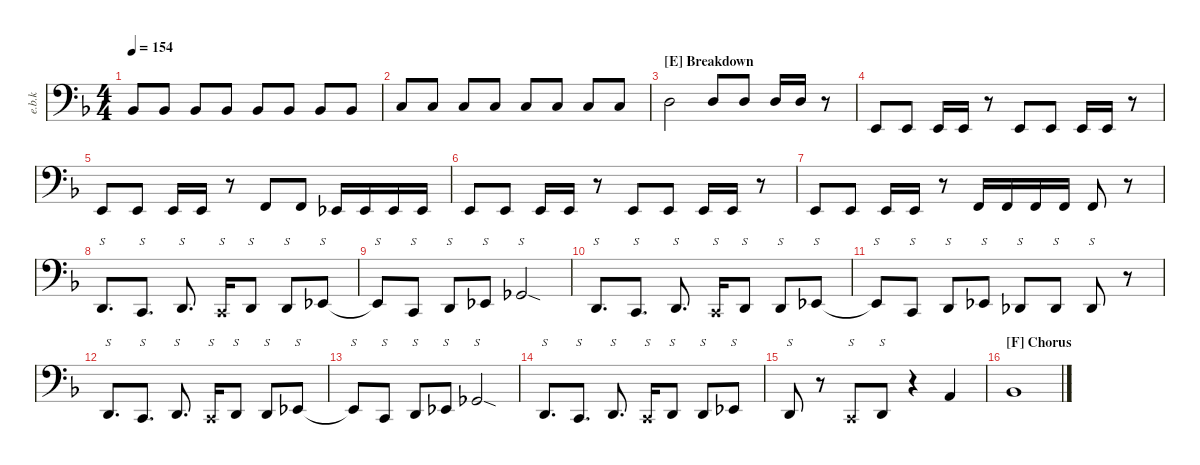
\defaultSystemsLayout 4
\hideDynamics
\bracketExtendMode nobrackets
\otherSystemsTrackNameOrientation horizontal
\track ("Electric Bass Kool" "e.b.k") {instrument electricbassfinger}
\staff {score}
\tuning (F2 C2 G1 C1)
\ts (4 4)
\tempo 154
\clef f4
\ks dminor
10.4{acc b}.8{dy ff beam Up} 10.4{acc b}.8{beam Up} 10.4{acc b}.8{beam Up} 10.4{acc b}.8{beam Up} 10.4{acc b}.8{beam Up} 10.4{acc b}.8{beam Up} 10.4{acc b}.8{beam Up} 10.4{acc b}.8{beam Up} |
12.4{acc forcenatural}.8{beam Up} 12.4{acc forcenatural}.8{beam Up} 12.4{acc forcenatural}.8{beam Up} 12.4{acc forcenatural}.8{beam Up} 12.4{acc forcenatural}.8{beam Up} 12.4{acc forcenatural}.8{beam Up} 12.4{acc forcenatural}.8{beam Up} 12.4{acc forcenatural}.8{beam Up} |
\section ("E" "Breakdown")
14.4{acc forcenatural}.2{beam Down} 14.4{acc forcenatural}.8{beam Up} 14.4{acc forcenatural}.8{beam Up} 14.4{acc forcenatural}.16{beam Up} 14.4{acc forcenatural}.16{beam Up} r.8{beam Up} |
4.4{acc forcenatural}.8{beam Up} 4.4{acc forcenatural}.8{beam Up} 4.4{acc forcenatural}.16{beam Up} 4.4{acc forcenatural}.16{beam Up} r.8{beam Up} 4.4{acc forcenatural}.8{beam Up} 4.4{acc forcenatural}.8{beam Up} 4.4{acc forcenatural}.16{beam Up} 4.4{acc forcenatural}.16{beam Up} r.8{beam Up} |
4.4{acc forcenatural}.8{beam Up} 4.4{acc forcenatural}.8{beam Up} 4.4{acc forcenatural}.16{beam Up} 4.4{acc forcenatural}.16{beam Up} r.8{beam Up} 5.4{acc forcenatural}.8{beam Up} 5.4{acc forcenatural}.8{beam Up} 3.4{acc b}.16{beam Up} 3.4{acc b}.16{beam Up} 3.4{acc b}.16{beam Up} 3.4{acc b}.16{beam Up} |
4.4{acc forcenatural}.8{beam Up} 4.4{acc forcenatural}.8{beam Up} 4.4{acc forcenatural}.16{beam Up} 4.4{acc forcenatural}.16{beam Up} r.8{beam Up} 4.4{acc forcenatural}.8{beam Up} 4.4{acc forcenatural}.8{beam Up} 4.4{acc forcenatural}.16{beam Up} 4.4{acc forcenatural}.16{beam Up} r.8{beam Up} |
4.4{acc forcenatural}.8{beam Up} 4.4{acc forcenatural}.8{beam Up} 4.4{acc forcenatural}.16{beam Up} 4.4{acc forcenatural}.16{beam Up} r.8{beam Up} 5.4{acc forcenatural}.16{beam Up} 5.4{acc forcenatural}.16{beam Up} 5.4{acc forcenatural}.16{beam Up} 5.4{acc forcenatural}.16{beam Up} 5.4{acc forcenatural}.8{beam Up} r.8{beam Up} |
2.4{acc forcenatural}.8{s d beam Up} 0.4{acc forcenatural}.8{s d beam Up} 2.4{acc forcenatural}.8{s d beam Up} 0.4{x acc forcenatural}.16{s beam Up} 2.4{acc forcenatural}.8{s beam Up} 2.4{acc forcenatural}.8{s beam Up} 3.4{acc b}.8{s beam Up} |
3.4{t acc b}.8{s beam Up} 0.4{acc forcenatural}.8{s beam Up} 2.4{acc forcenatural}.8{s beam Up} 3.4{acc b}.8{s beam Up} 6.4{sod acc b}.2{s beam Up} |
2.4{acc forcenatural}.8{s d beam Up} 0.4{acc forcenatural}.8{s d beam Up} 2.4{acc forcenatural}.8{s d beam Up} 0.4{x acc forcenatural}.16{s beam Up} 2.4{acc forcenatural}.8{s beam Up} 2.4{acc forcenatural}.8{s beam Up} 3.4{acc b}.8{s beam Up} |
3.4{t acc b}.8{s beam Up} 0.4{acc forcenatural}.8{s beam Up} 2.4{acc forcenatural}.8{s beam Up} 3.4{acc b}.8{s beam Up} 1.4{acc b}.8{s beam Up} 1.4{acc b}.8{s beam Up} 1.4{acc b}.8{s beam Up} r.8{beam Up} |
2.4{acc forcenatural}.8{s d beam Up} 0.4{acc forcenatural}.8{s d beam Up} 2.4{acc forcenatural}.8{s d beam Up} 0.4{x acc forcenatural}.16{s beam Up} 2.4{acc forcenatural}.8{s beam Up} 2.4{acc forcenatural}.8{s beam Up} 3.4{acc b}.8{s beam Up} |
3.4{t acc b}.8{s beam Up} 0.4{acc forcenatural}.8{s beam Up} 2.4{acc forcenatural}.8{s beam Up} 3.4{acc b}.8{s beam Up} 6.4{sod acc b}.2{s beam Up} |
2.4{acc forcenatural}.8{s d beam Up} 0.4{acc forcenatural}.8{s d beam Up} 2.4{acc forcenatural}.8{s d beam Up} 0.4{x acc forcenatural}.16{s beam Up} 2.4{acc forcenatural}.8{s beam Up} 2.4{acc forcenatural}.8{s beam Up} 3.4{acc b}.8{s beam Up} |
2.4{acc forcenatural}.8{s beam Up} r.8{beam Up} 0.4{x acc forcenatural}.8{s beam Up} 2.4{acc forcenatural}.8{s beam Up} r.4{beam Up} 9.4{acc forcenatural}.4{beam Up} |
\section ("F" "Chorus")
10.4{acc b}.1{beam Up}
